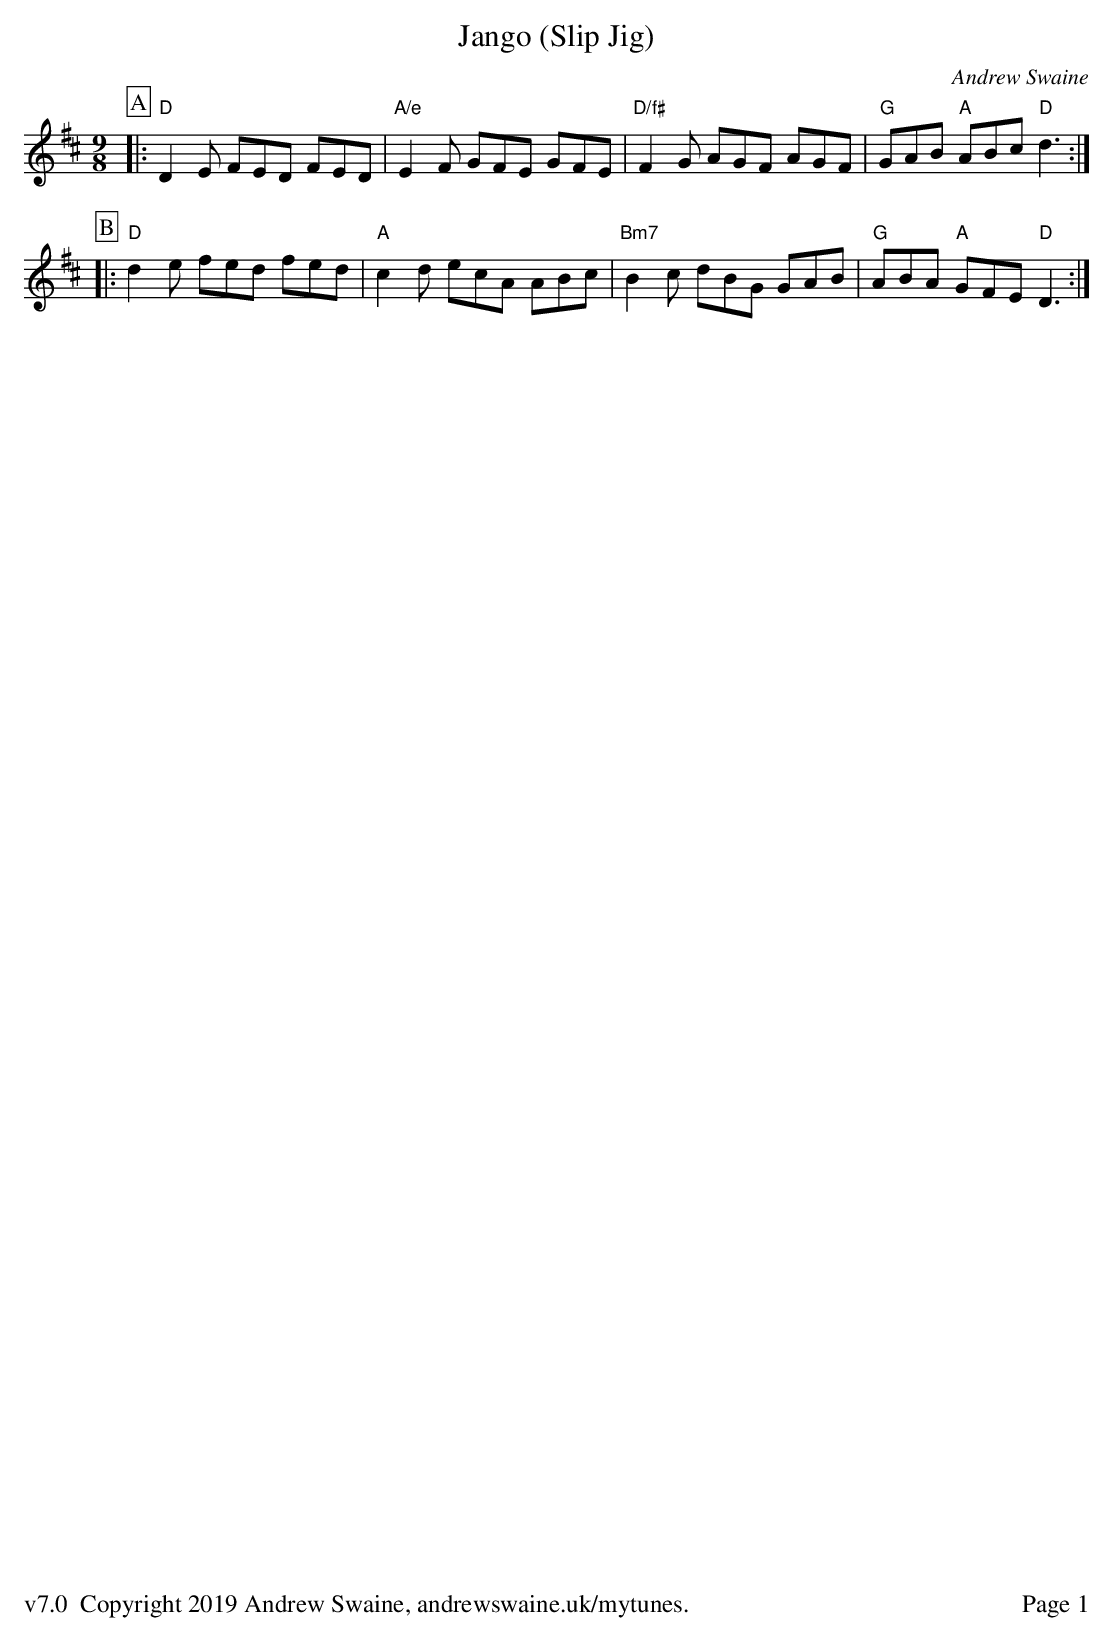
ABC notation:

X:1
T:Jango (Slip Jig)
C:Andrew Swaine
L:1/8
M:9/8
K:D
P:A
|:"D"D2E FED FED|"A/e"E2F GFE GFE|"D/f#"F2G AGF AGF|"G"GAB "A"ABc "D"d3:|
P:B
|:"D"d2e fed fed|"A"c2d ecA ABc|"Bm7"B2c dBG GAB|"G"ABA "A"GFE "D"D3:|
